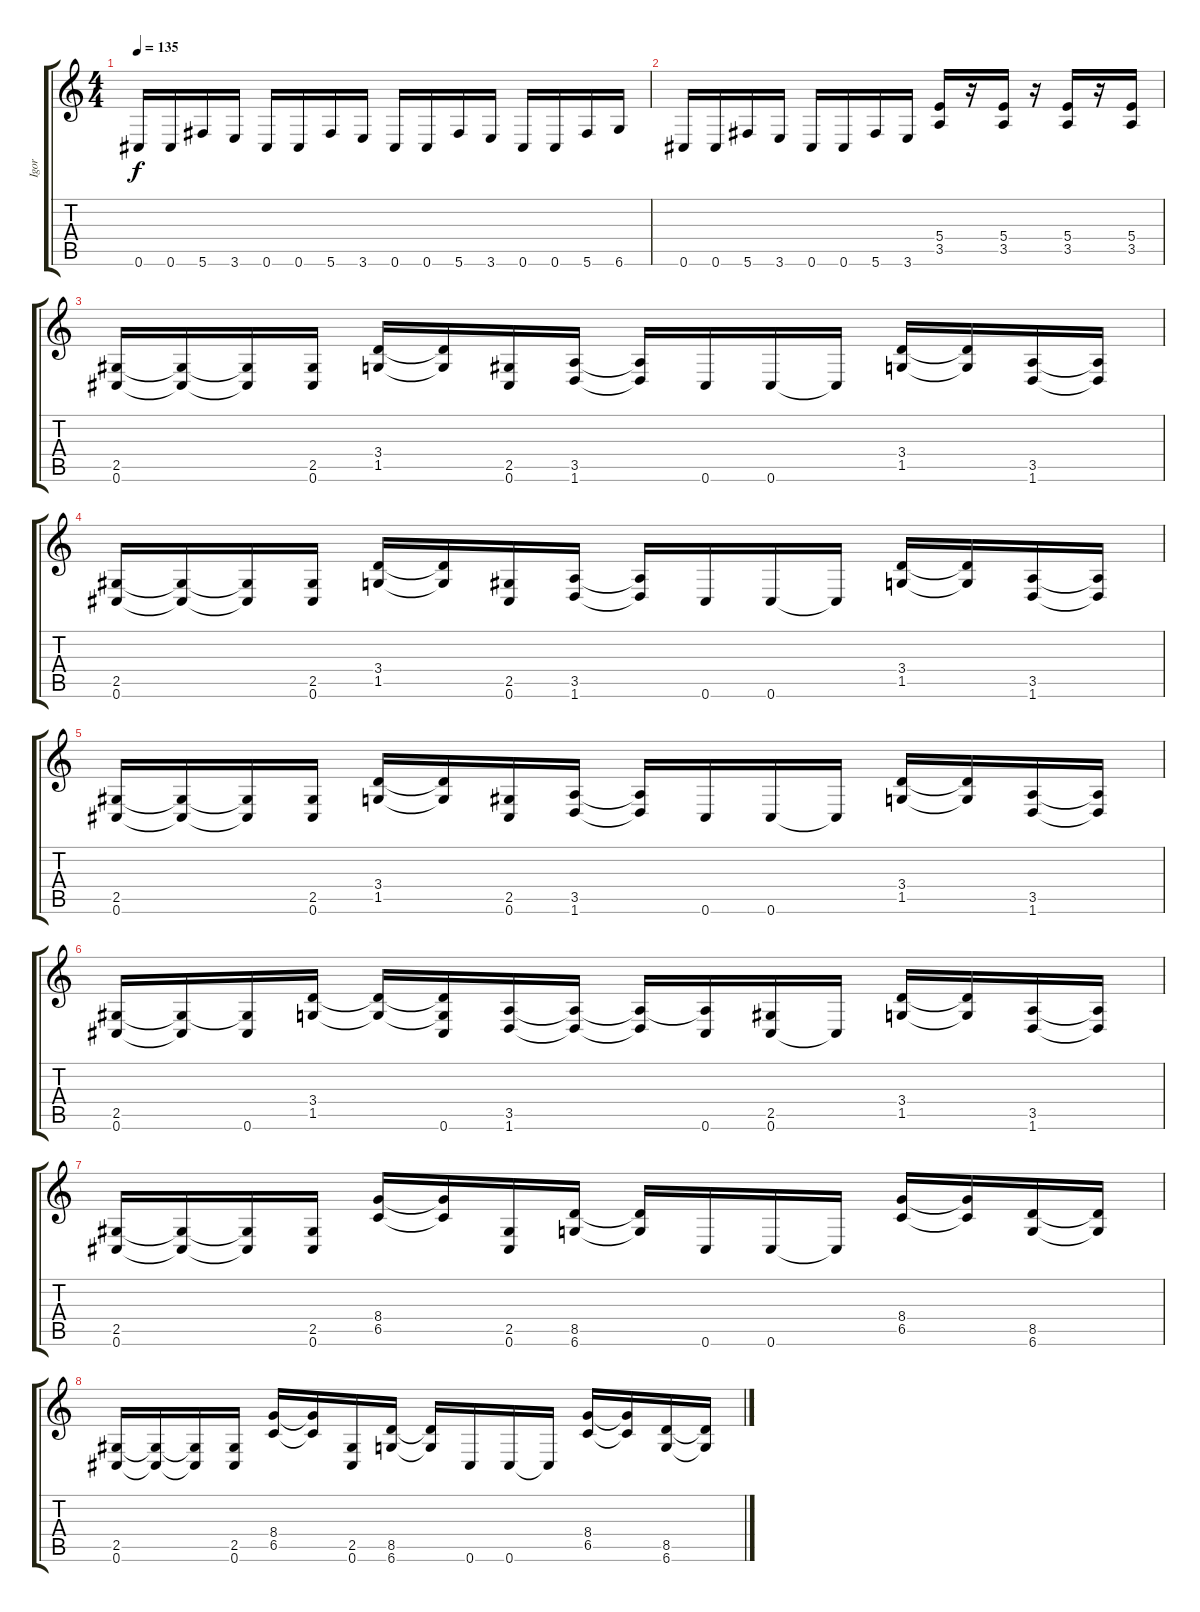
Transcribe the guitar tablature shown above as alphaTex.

\track ("Igor" "Igor") {instrument distortionguitar}
\staff {score tabs}
\tuning (Db4 Ab3 E3 B2 Gb2 Db2) {hide}
\ts (4 4)
\tempo 135
\clef g2
\ks c
0.6.16{dy f} 0.6.16 5.6.16 3.6.16 0.6.16 0.6.16 5.6.16 3.6.16 0.6.16 0.6.16 5.6.16 3.6.16 0.6.16 0.6.16 5.6.16 6.6.16 |
0.6.16 0.6.16 5.6.16 3.6.16 0.6.16 0.6.16 5.6.16 3.6.16 (5.4 3.5).16 r.16 (5.4 3.5).16 r.16 (5.4 3.5).16 r.16 (5.4 3.5).16 |
(2.5 0.6).16 (2.5{t} 0.6{t}).16 (2.5{t} 0.6{t}).16 (2.5 0.6).16 (3.4 1.5).16 (3.4{t} 1.5{t}).16 (2.5 0.6).16 (3.5 1.6).16 (3.5{t} 1.6{t}).16 0.6.16 0.6.16 0.6{t}.16 (3.4 1.5).16 (3.4{t} 1.5{t}).16 (3.5 1.6).16 (3.5{t} 1.6{t}).16 |
(2.5 0.6).16 (2.5{t} 0.6{t}).16 (2.5{t} 0.6{t}).16 (2.5 0.6).16 (3.4 1.5).16 (3.4{t} 1.5{t}).16 (2.5 0.6).16 (3.5 1.6).16 (3.5{t} 1.6{t}).16 0.6.16 0.6.16 0.6{t}.16 (3.4 1.5).16 (3.4{t} 1.5{t}).16 (3.5 1.6).16 (3.5{t} 1.6{t}).16 |
(2.5 0.6).16 (2.5{t} 0.6{t}).16 (2.5{t} 0.6{t}).16 (2.5 0.6).16 (3.4 1.5).16 (3.4{t} 1.5{t}).16 (2.5 0.6).16 (3.5 1.6).16 (3.5{t} 1.6{t}).16 0.6.16 0.6.16 0.6{t}.16 (3.4 1.5).16 (3.4{t} 1.5{t}).16 (3.5 1.6).16 (3.5{t} 1.6{t}).16 |
(2.5 0.6).16 (2.5{t} 0.6{t}).16 (2.5{t} 0.6).16 (3.4 1.5).16 (3.4{t} 1.5{t}).16 (3.4{t} 1.5{t} 0.6).16 (3.5 1.6).16 (3.5{t} 1.6{t}).16 (3.5{t} 1.6{t}).16 (3.5{t} 0.6).16 (2.5 0.6).16 0.6{t}.16 (3.4 1.5).16 (3.4{t} 1.5{t}).16 (3.5 1.6).16 (3.5{t} 1.6{t}).16 |
(2.5 0.6).16 (2.5{t} 0.6{t}).16 (2.5{t} 0.6{t}).16 (2.5 0.6).16 (8.4 6.5).16 (8.4{t} 6.5{t}).16 (2.5 0.6).16 (8.5 6.6).16 (8.5{t} 6.6{t}).16 0.6.16 0.6.16 0.6{t}.16 (8.4 6.5).16 (8.4{t} 6.5{t}).16 (8.5 6.6).16 (8.5{t} 6.6{t}).16 |
(2.5 0.6).16 (2.5{t} 0.6{t}).16 (2.5{t} 0.6{t}).16 (2.5 0.6).16 (8.4 6.5).16 (8.4{t} 6.5{t}).16 (2.5 0.6).16 (8.5 6.6).16 (8.5{t} 6.6{t}).16 0.6.16 0.6.16 0.6{t}.16 (8.4 6.5).16 (8.4{t} 6.5{t}).16 (8.5 6.6).16 (8.5{t} 6.6{t}).16
